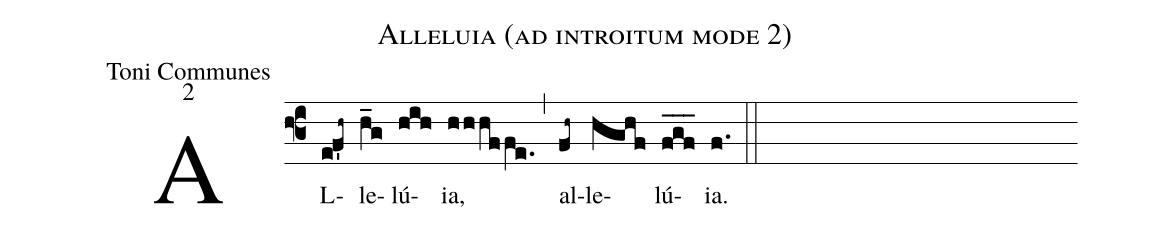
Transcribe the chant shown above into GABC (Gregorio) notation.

name:Alleluia (ad introitum mode 2);
office-part:Toni Communes;
mode:2;
%%
(f3) AL(e!f'h~)le(h_g)lú(hih)ia,(hh/hffe.) (,) al(fh~)le(hghf)lú(fgf___)ia.(f.) (::)
